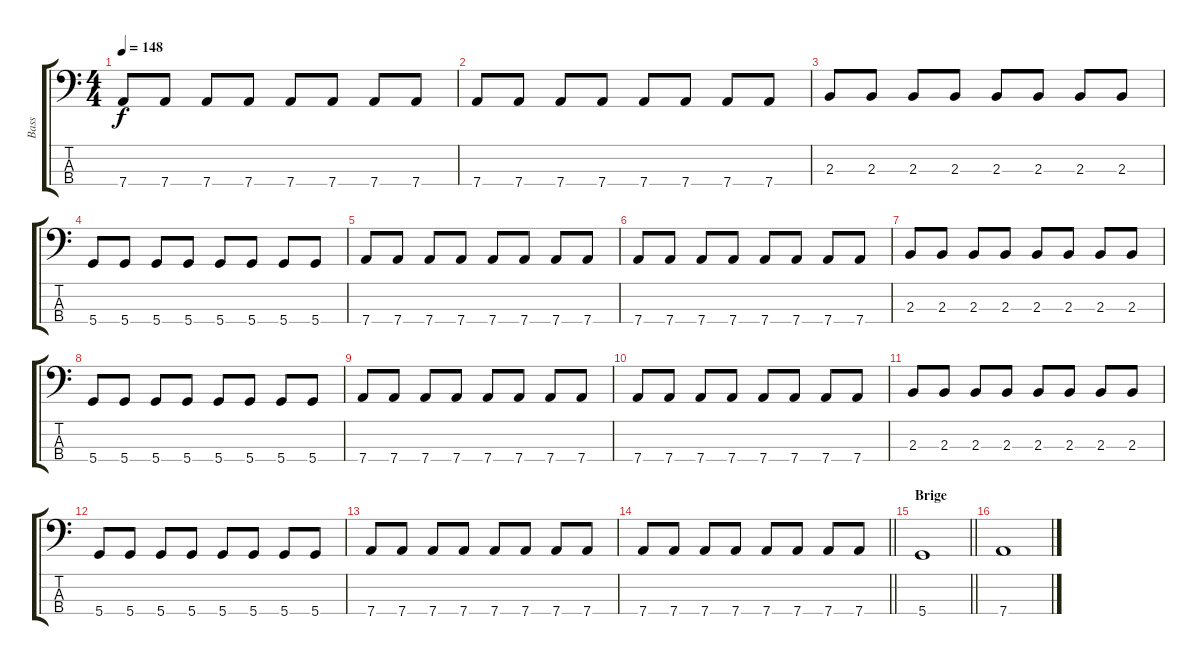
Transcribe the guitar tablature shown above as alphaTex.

\track ("Bass" "Bass") {instrument electricbassfinger}
\staff {score tabs}
\tuning (G2 D2 A1 D1) {hide}
\ts (4 4)
\tempo 148
\clef f4
\ks c
7.4.8{dy f} 7.4.8 7.4.8 7.4.8 7.4.8 7.4.8 7.4.8 7.4.8 |
7.4.8 7.4.8 7.4.8 7.4.8 7.4.8 7.4.8 7.4.8 7.4.8 |
2.3.8 2.3.8 2.3.8 2.3.8 2.3.8 2.3.8 2.3.8 2.3.8 |
5.4.8 5.4.8 5.4.8 5.4.8 5.4.8 5.4.8 5.4.8 5.4.8 |
7.4.8 7.4.8 7.4.8 7.4.8 7.4.8 7.4.8 7.4.8 7.4.8 |
7.4.8 7.4.8 7.4.8 7.4.8 7.4.8 7.4.8 7.4.8 7.4.8 |
2.3.8 2.3.8 2.3.8 2.3.8 2.3.8 2.3.8 2.3.8 2.3.8 |
5.4.8 5.4.8 5.4.8 5.4.8 5.4.8 5.4.8 5.4.8 5.4.8 |
7.4.8 7.4.8 7.4.8 7.4.8 7.4.8 7.4.8 7.4.8 7.4.8 |
7.4.8 7.4.8 7.4.8 7.4.8 7.4.8 7.4.8 7.4.8 7.4.8 |
2.3.8 2.3.8 2.3.8 2.3.8 2.3.8 2.3.8 2.3.8 2.3.8 |
5.4.8 5.4.8 5.4.8 5.4.8 5.4.8 5.4.8 5.4.8 5.4.8 |
7.4.8 7.4.8 7.4.8 7.4.8 7.4.8 7.4.8 7.4.8 7.4.8 |
\barLineRight lightlight
7.4.8 7.4.8 7.4.8 7.4.8 7.4.8 7.4.8 7.4.8 7.4.8 |
\section ("" "Brige")
\barLineRight lightlight
5.4.1 |
7.4.1
